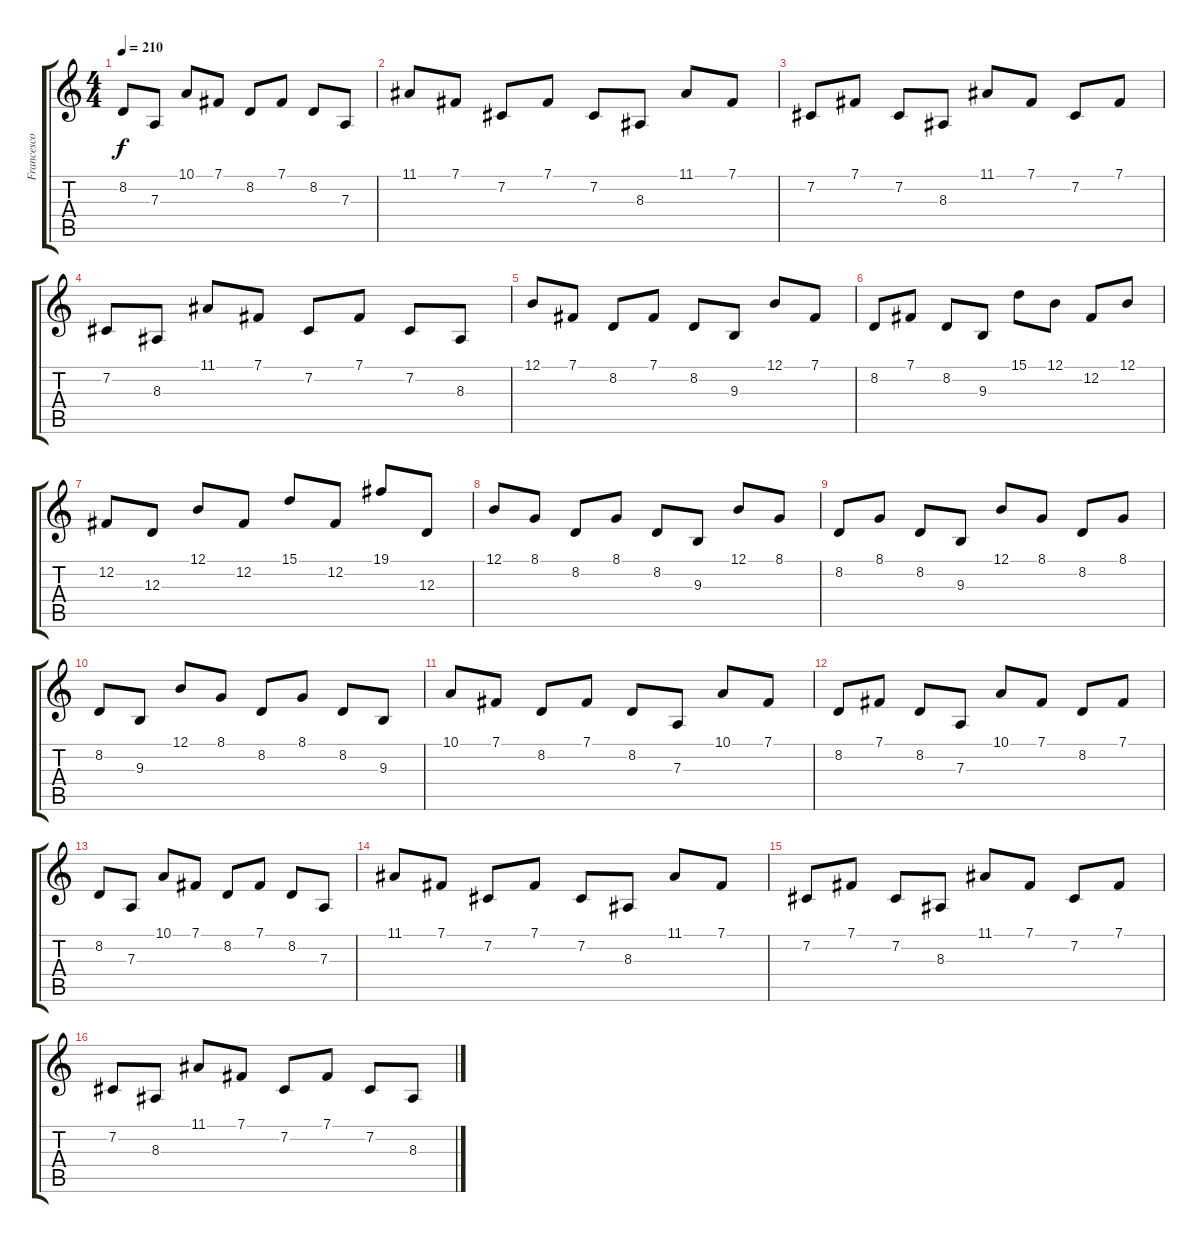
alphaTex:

\track ("Francesco Paoli" "Francesco ") {instrument violin}
\staff {score tabs}
\tuning (B3 Gb3 D3 A2 E2 B1) {hide}
\ts (4 4)
\tempo 210
\clef g2
\ks c
8.2.8{dy f} 7.3.8 10.1.8 7.1.8 8.2.8 7.1.8 8.2.8 7.3.8 |
11.1.8 7.1.8 7.2.8 7.1.8 7.2.8 8.3.8 11.1.8 7.1.8 |
7.2.8 7.1.8 7.2.8 8.3.8 11.1.8 7.1.8 7.2.8 7.1.8 |
7.2.8 8.3.8 11.1.8 7.1.8 7.2.8 7.1.8 7.2.8 8.3.8 |
12.1.8 7.1.8 8.2.8 7.1.8 8.2.8 9.3.8 12.1.8 7.1.8 |
8.2.8 7.1.8 8.2.8 9.3.8 15.1.8 12.1.8 12.2.8 12.1.8 |
12.2.8 12.3.8 12.1.8 12.2.8 15.1.8 12.2.8 19.1.8 12.3.8 |
12.1.8 8.1.8 8.2.8 8.1.8 8.2.8 9.3.8 12.1.8 8.1.8 |
8.2.8 8.1.8 8.2.8 9.3.8 12.1.8 8.1.8 8.2.8 8.1.8 |
8.2.8 9.3.8 12.1.8 8.1.8 8.2.8 8.1.8 8.2.8 9.3.8 |
10.1.8 7.1.8 8.2.8 7.1.8 8.2.8 7.3.8 10.1.8 7.1.8 |
8.2.8 7.1.8 8.2.8 7.3.8 10.1.8 7.1.8 8.2.8 7.1.8 |
8.2.8 7.3.8 10.1.8 7.1.8 8.2.8 7.1.8 8.2.8 7.3.8 |
11.1.8 7.1.8 7.2.8 7.1.8 7.2.8 8.3.8 11.1.8 7.1.8 |
7.2.8 7.1.8 7.2.8 8.3.8 11.1.8 7.1.8 7.2.8 7.1.8 |
7.2.8 8.3.8 11.1.8 7.1.8 7.2.8 7.1.8 7.2.8 8.3.8
